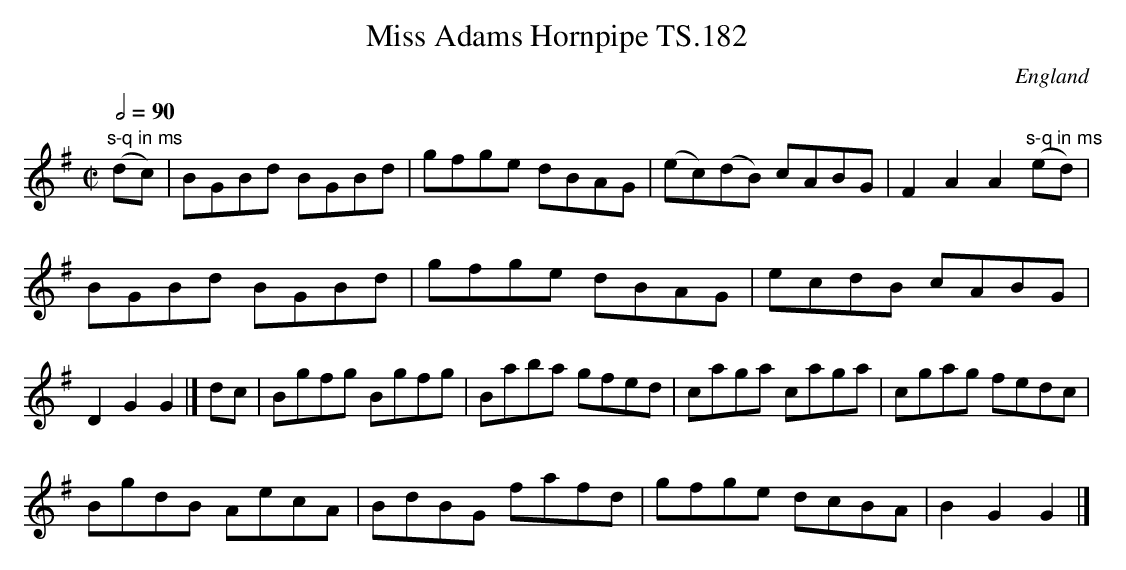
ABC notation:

X:1
T:Miss Adams Hornpipe TS.182
M:C|
L:1/8
Q:1/2=90
O:England
K:G major
"s-q in ms"(dc)|BGBd BGBd|gfge dBAG|(ec)(dB) cABG|F2A2A2"s-q in ms"(ed)|!
BGBd BGBd|gfge dBAG|ecdB cABG|D2G2G2|]
dc|Bgfg Bgfg|Baba gfed|caga caga|cgag fedc|!
BgdB AecA|BdBG fafd|gfge dcBA|B2G2G2|]
